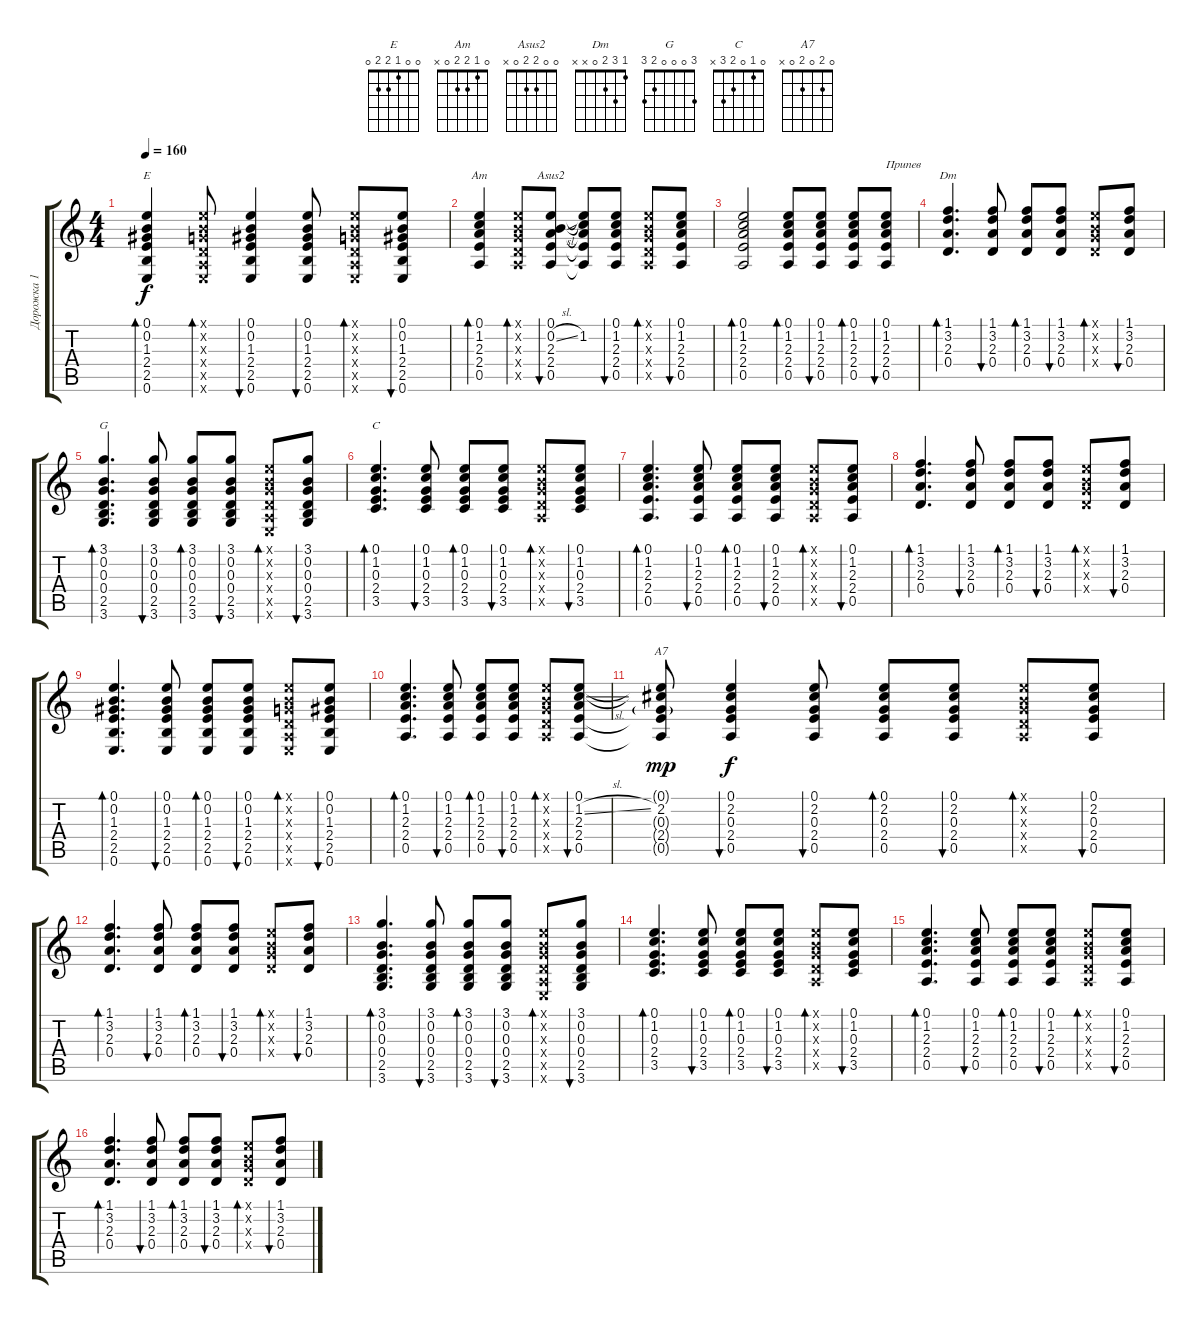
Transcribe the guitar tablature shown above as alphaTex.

\track ("Дорожка 1" "Дорожка 1") {instrument acousticguitarsteel}
\staff {score tabs}
\tuning (E4 B3 G3 D3 A2 E2) {hide}
\chord ("E" 0 0 1 2 2 0)
\chord ("Am" 0 1 2 2 0 x)
\chord ("Asus2" 0 0 2 2 0 x)
\chord ("Dm" 1 3 2 0 x x)
\chord ("G" 3 0 0 0 2 3)
\chord ("C" 0 1 0 2 3 x)
\chord ("A7" 0 2 0 2 0 x)
\ts (4 4)
\tempo 160
\clef g2
\ks c
(0.1 0.2 1.3 2.4 2.5 0.6).4{bd 30 ch "E" dy f} (0.1{x} 0.2{x} 0.3{x} 0.4{x} 0.5{x} 0.6{x}).8{bd 30} (0.1 0.2 1.3 2.4 2.5 0.6).4{bu 30} (0.1 0.2 1.3 2.4 2.5 0.6).8{bu 30} (0.1{x} 0.2{x} 0.3{x} 0.4{x} 0.5{x} 0.6{x}).8{bd 30} (0.1 0.2 1.3 2.4 2.5 0.6).8{bu 30} |
(0.1 1.2 2.3 2.4 0.5).4{bd 30 ch "Am"} (0.1{x} 0.2{x} 0.3{x} 0.4{x} 0.5{x}).8{bd 30} (0.1 0.2{sl} 2.3 2.4 0.5).8{bu 30 ch "Asus2"} (0.1{t} 1.2 2.3{t} 2.4{t} 0.5{t}).8 (0.1 1.2 2.3 2.4 0.5).8{bu 30} (0.1{x} 0.2{x} 0.3{x} 0.4{x} 0.5{x}).8{bd 30} (0.1 1.2 2.3 2.4 0.5).8{bu 30} |
(0.1 1.2 2.3 2.4 0.5).2{bd 30} (0.1 1.2 2.3 2.4 0.5).8{bd 30} (0.1 1.2 2.3 2.4 0.5).8{bu 30} (0.1 1.2 2.3 2.4 0.5).8{bd 30} (0.1 1.2 2.3 2.4 0.5).8{bu 30 txt "Припев"} |
(1.1 3.2 2.3 0.4).4{d bd 30 ch "Dm"} (1.1 3.2 2.3 0.4).8{bu 30} (1.1 3.2 2.3 0.4).8{bd 30} (1.1 3.2 2.3 0.4).8{bu 30} (0.1{x} 0.2{x} 0.3{x} 0.4{x}).8{bd 30} (1.1 3.2 2.3 0.4).8{bu 30} |
(3.1 0.2 0.3 0.4 2.5 3.6).4{d bd 30 ch "G"} (3.1 0.2 0.3 0.4 2.5 3.6).8{bu 30} (3.1 0.2 0.3 0.4 2.5 3.6).8{bd 30} (3.1 0.2 0.3 0.4 2.5 3.6).8{bu 30} (0.1{x} 0.2{x} 0.3{x} 0.4{x} 0.5{x} 0.6{x}).8{bd 30} (3.1 0.2 0.3 0.4 2.5 3.6).8{bu 30} |
(0.1 1.2 0.3 2.4 3.5).4{d bd 30 ch "C"} (0.1 1.2 0.3 2.4 3.5).8{bu 30} (0.1 1.2 0.3 2.4 3.5).8{bd 30} (0.1 1.2 0.3 2.4 3.5).8{bu 30} (0.1{x} 0.2{x} 0.3{x} 0.4{x} 0.5{x}).8{bd 30} (0.1 1.2 0.3 2.4 3.5).8{bu 30} |
(0.1 1.2 2.3 2.4 0.5).4{d bd 30} (0.1 1.2 2.3 2.4 0.5).8{bu 30} (0.1 1.2 2.3 2.4 0.5).8{bd 30} (0.1 1.2 2.3 2.4 0.5).8{bu 30} (0.1{x} 0.2{x} 0.3{x} 0.4{x} 0.5{x}).8{bd 30} (0.1 1.2 2.3 2.4 0.5).8{bu 30} |
(1.1 3.2 2.3 0.4).4{d bd 30} (1.1 3.2 2.3 0.4).8{bu 30} (1.1 3.2 2.3 0.4).8{bd 30} (1.1 3.2 2.3 0.4).8{bu 30} (0.1{x} 0.2{x} 0.3{x} 0.4{x}).8{bd 30} (1.1 3.2 2.3 0.4).8{bu 30} |
(0.1 0.2 1.3 2.4 2.5 0.6).4{d bd 30} (0.1 0.2 1.3 2.4 2.5 0.6).8{bu 30} (0.1 0.2 1.3 2.4 2.5 0.6).8{bd 30} (0.1 0.2 1.3 2.4 2.5 0.6).8{bu 30} (0.1{x} 0.2{x} 0.3{x} 0.4{x} 0.5{x} 0.6{x}).8{bd 30} (0.1 0.2 1.3 2.4 2.5 0.6).8{bu 30} |
(0.1 1.2 2.3 2.4 0.5).4{d bd 30} (0.1 1.2 2.3 2.4 0.5).8{bu 30} (0.1 1.2 2.3 2.4 0.5).8{bd 30} (0.1 1.2 2.3 2.4 0.5).8{bu 30} (0.1{x} 0.2{x} 0.3{x} 0.4{x} 0.5{x}).8{bd 30} (0.1 1.2{sl} 2.3 2.4 0.5).8{bu 30} |
(0.1{t} 2.2 0.3{g} 2.4{t} 0.5{t}).8{ch "A7" dy mp} (0.1 2.2 0.3 2.4 0.5).4{bu 60 dy f} (0.1 2.2 0.3 2.4 0.5).8{bu 30} (0.1 2.2 0.3 2.4 0.5).8{bd 30} (0.1 2.2 0.3 2.4 0.5).8{bu 30} (0.1{x} 0.2{x} 0.3{x} 0.4{x} 0.5{x}).8{bd 30} (0.1 2.2 0.3 2.4 0.5).8{bu 30} |
(1.1 3.2 2.3 0.4).4{d bd 30} (1.1 3.2 2.3 0.4).8{bu 30} (1.1 3.2 2.3 0.4).8{bd 30} (1.1 3.2 2.3 0.4).8{bu 30} (0.1{x} 0.2{x} 0.3{x} 0.4{x}).8{bd 30} (1.1 3.2 2.3 0.4).8{bu 30} |
(3.1 0.2 0.3 0.4 2.5 3.6).4{d bd 30} (3.1 0.2 0.3 0.4 2.5 3.6).8{bu 30} (3.1 0.2 0.3 0.4 2.5 3.6).8{bd 30} (3.1 0.2 0.3 0.4 2.5 3.6).8{bu 30} (0.1{x} 0.2{x} 0.3{x} 0.4{x} 0.5{x} 0.6{x}).8{bd 30} (3.1 0.2 0.3 0.4 2.5 3.6).8{bu 30} |
(0.1 1.2 0.3 2.4 3.5).4{d bd 30} (0.1 1.2 0.3 2.4 3.5).8{bu 30} (0.1 1.2 0.3 2.4 3.5).8{bd 30} (0.1 1.2 0.3 2.4 3.5).8{bu 30} (0.1{x} 0.2{x} 0.3{x} 0.4{x} 0.5{x}).8{bd 30} (0.1 1.2 0.3 2.4 3.5).8{bu 30} |
(0.1 1.2 2.3 2.4 0.5).4{d bd 30} (0.1 1.2 2.3 2.4 0.5).8{bu 30} (0.1 1.2 2.3 2.4 0.5).8{bd 30} (0.1 1.2 2.3 2.4 0.5).8{bu 30} (0.1{x} 0.2{x} 0.3{x} 0.4{x} 0.5{x}).8{bd 30} (0.1 1.2 2.3 2.4 0.5).8{bu 30} |
(1.1 3.2 2.3 0.4).4{d bd 30} (1.1 3.2 2.3 0.4).8{bu 30} (1.1 3.2 2.3 0.4).8{bd 30} (1.1 3.2 2.3 0.4).8{bu 30} (0.1{x} 0.2{x} 0.3{x} 0.4{x}).8{bd 30} (1.1 3.2 2.3 0.4).8{bu 30}
